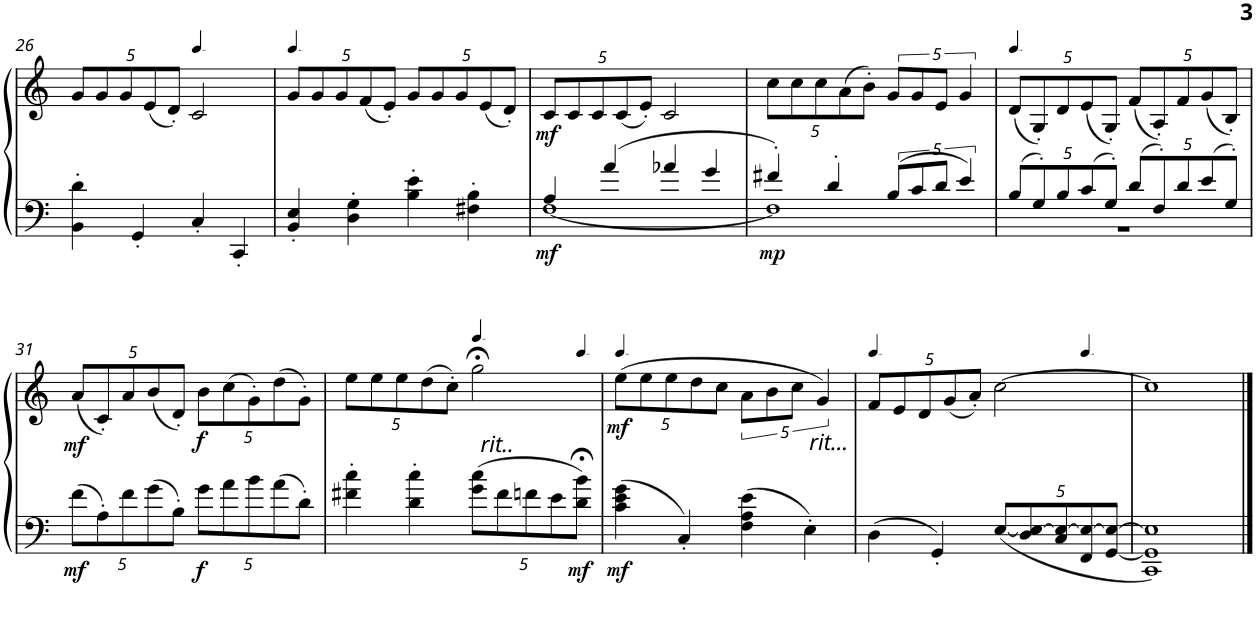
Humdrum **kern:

**kern	**dynam	**kern	**dynam	**kern	**dynam
*part3	*part3	*part2	*part2	*part1	*part1
*staff3	*staff3	*staff2	*staff2	*staff1	*staff1
*I"Piano	*	*I"Piano	*	*I"Piano	*
*I'Pno.	*	*I'Pno	*	*I'Pno	*
!!LO:PB:g=z
*clefG2	*	*clefF4	*	*clefG2	*
*k[]	*	*k[]	*	*k[]	*
*M4/4	*	*M4/4	*	*M4/4	*
*Xbrackettup	*	*	*	*Xbrackettup	*
=26	=26	=26	=26	=26	=26
10gg\L	.	4BB\' 4d\'	.	10g/L	.
10gg\	.	.	.	10g/	.
10gg\J	.	.	.	10g/	.
.	.	4GG'/	.	.	.
(10ee\L	.	.	.	(10e/	.
10dd'\J)	.	.	.	10d'/J)	.
*	*	*	*	*MM60	*
2cc	.	4C'/	.	2c/	.
.	.	4CC'/	.	.	.
=27	=27	=27	=27	=27	=27
*	*	*	*	*MM80	*
10ggg\L	.	4BB/' 4E/'	.	10g/L	.
10ggg\	.	.	.	10g/	.
10ggg\J	.	.	.	10g/	.
.	.	4D\' 4G\'	.	.	.
(10fff\L	.	.	.	(10f/	.
10eee'\J)	.	.	.	10e'/J)	.
10ggg\L	.	4B\' 4e\'	.	10g/L	.
10ggg\	.	.	.	10g/	.
10ggg\J	.	.	.	10g/	.
.	.	4F#X\' 4B\'	.	.	.
(10eee\L	.	.	.	(10e/	.
10ddd'\J)	.	.	.	10d'/J)	.
=28	=28	=28	=28	=28	=28
*	*	*^	*	*	*
!	!LO:DY:b	!	!	!LO:DY:b	!	!LO:DY:b
10ccc\L	mf	4A/	[1F	mf	10c/L	mf
10ccc\	.	.	.	.	10c/	.
10ccc\J	.	.	.	.	10c/	.
.	.	(4a/	.	.	.	.
(10ccc\L	.	.	.	.	(10c/	.
10eee'\J)	.	.	.	.	10e'/J)	.
2ccc	.	4a-X/	.	.	2c/	.
.	.	4g/	.	.	.	.
=29	=29	=29	=29	=29	=29	=29
!	!	!	!	!LO:DY:b	!	!
10cccc\L	.	4f#X'/)	1F]	mp	10cc\L	.
10cccc\	.	.	.	.	10cc\	.
10cccc\J	.	.	.	.	10cc\	.
.	.	4d'/	.	.	.	.
(10aaa\L	.	.	.	.	(10a\	.
10bbb'\J)	.	.	.	.	10b'\J)	.
*	*	*	*	*	*brackettup	*
10ggg\L	.	(10B/L	.	.	10g/L	.
10ggg\	.	10c/	.	.	10g/	.
10eee\J	.	10d/J	.	.	10e/J	.
5ggg	.	5e/)	.	.	5g/	.
=30	=30	=30	=30	=30	=30	=30
*	*	*Xbrackettup	*	*	*Xbrackettup	*
*	*	*	*	*	*MM90	*
(10dd\L	.	(10B/L	1r	.	(10d/L	.
10g'\)	.	10G'/)	.	.	10G'/)	.
10dd\J	.	10B/	.	.	10d/	.
(10ee\L	.	(10c/	.	.	(10e/	.
10g'\J)	.	10G'/J)	.	.	10G'/J)	.
(10ff\L	.	(10d/L	.	.	(10f/L	.
10a'\)	.	10F'/)	.	.	10A'/)	.
10ff\J	.	10d/	.	.	10f/	.
(10gg\L	.	(10e/	.	.	(10g/	.
10b'\J)	.	10G'/J)	.	.	10B'/J)	.
*	*	*v	*v	*	*	*
!!LO:LB:g=z
=31	=31	=31	=31	=31	=31
!	!LO:DY:b	!	!LO:DY:b	!	!LO:DY:b
(10aa\L	mf	(10f\L	mf	(10a/L	mf
10cc'\)	.	10A'\)	.	10c'/)	.
10aa\J	.	10f\	.	10a/	.
(10bb\L	.	(10g\	.	(10b/	.
10dd'\J)	.	10B'\J)	.	10d'/J)	.
!	!LO:DY:b	!	!LO:DY:b	!	!LO:DY:b
10bb\L	f	10g\L	f	10b\L	f
(10ccc\	.	10a\	.	(10cc\	.
10gg'\J)	.	10b\	.	10g'\)	.
(10ddd\L	.	(10a\	.	(10dd\	.
10gg'\J)	.	10d'\J)	.	10g'\J)	.
=32	=32	=32	=32	=32	=32
*	*	*	*	*^	*
10eee\L	.	4f#X\' 4cc\'	.	10ee\L	5%4ryy	.
10eee\	.	.	.	10ee\	.	.
10eee\J	.	.	.	10ee\	.	.
.	.	4d\' 4cc\'	.	.	.	.
(10ddd\L	.	.	.	(10dd\	.	.
10ccc'\J)	.	.	.	10cc'\J)	.	.
*	*	*	*	*MM60	*	*
!	!	!LO:TX:a:i:t=rit..	!	!	!	!
2ggg;<	.	(10g\ 10cc\L	.	2gg;<\	.	.
.	.	10f#\	.	.	.	.
.	.	10fn\	.	.	.	.
.	.	10e\	.	.	10ryy	.
*	*	*	*	*MM20	*	*
!	!	!	!LO:DY:b	!	!	!
.	.	10d\;< 10b\;<J)	mf	.	10ryy	.
*	*	*	*	*v	*v	*
=33	=33	=33	=33	=33	=33
*	*	*	*	*MM80	*
*	*	*	*	*^	*
!	!LO:DY:b	!	!LO:DY:b	!	!	!LO:DY:b
*	*	*	*	*v	*v	*
(10eee\L	mf	(4c\ 4e\ 4g\	mf	(10ee\L	mf
10eee\	.	.	.	10ee\	.
10eee\J	.	.	.	10ee\	.
.	.	4C'/)	.	.	.
10ddd\L	.	.	.	10dd\	.
10ccc\J	.	.	.	10cc\J	.
*	*	*	*	*brackettup	*
10aa\L	.	(4F\ 4A\ 4e\	.	10a\L	.
10bb\	.	.	.	10b\	.
10ccc\J	.	.	.	10cc\J	.
!	!	!LO:TX:a:i:t=rit...	!	!	!
.	.	4E'\)	.	.	.
5gg)	.	.	.	5g/)	.
=34	=34	=34	=34	=34	=34
*	*	*	*	*Xbrackettup	*
*	*	*	*	*MM60	*
*	*	*	*	*^	*
10ff\L	.	(4D\	.	10f/L	5%4ryy	.
10ee\	.	.	.	10e/	.	.
10dd\J	.	.	.	10d/	.	.
.	.	4GG'/)	.	.	.	.
(10gg\L	.	.	.	(10g/	.	.
10aa'\J)	.	.	.	10a'/J)	.	.
[2ccc	.	([10E/L	.	[2cc\	.	.
.	.	10D/ 10E/_	.	.	.	.
.	.	10C/ 10E/_	.	.	.	.
*	*	*	*	*MM55	*	*
.	.	10FF/ 10E/_	.	.	5ryy	.
.	.	[10GG/ 10E/_J	.	.	.	.
*	*	*	*	*v	*v	*
=35	=35	=35	=35	=35	=35
1ccc]	.	1CC 1GG] 1E])	.	1cc]	.
==	==	==	==	==	==
*-	*-	*-	*-	*-	*-
